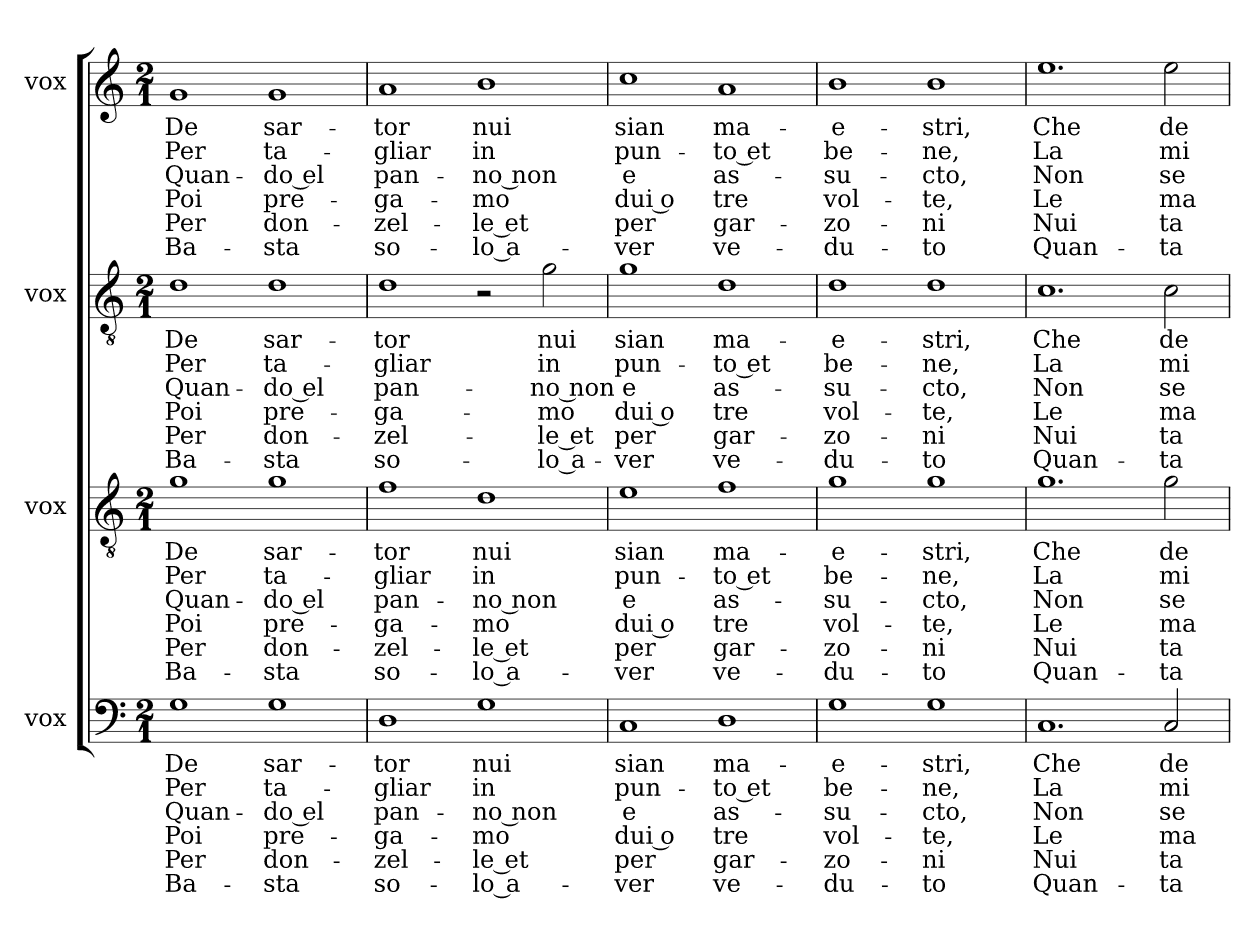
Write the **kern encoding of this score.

**kern	**text	**text	**text	**text	**text	**text	**kern	**text	**text	**text	**text	**text	**text	**kern	**text	**text	**text	**text	**text	**text	**kern	**text	**text	**text	**text	**text	**text
*part4	*part4	*part4	*part4	*part4	*part4	*part4	*part3	*part3	*part3	*part3	*part3	*part3	*part3	*part2	*part2	*part2	*part2	*part2	*part2	*part2	*part1	*part1	*part1	*part1	*part1	*part1	*part1
*staff4	*staff4	*staff4	*staff4	*staff4	*staff4	*staff4	*staff3	*staff3	*staff3	*staff3	*staff3	*staff3	*staff3	*staff2	*staff2	*staff2	*staff2	*staff2	*staff2	*staff2	*staff1	*staff1	*staff1	*staff1	*staff1	*staff1	*staff1
*I"vox	*	*	*	*	*	*	*I"vox	*	*	*	*	*	*	*I"vox	*	*	*	*	*	*	*I"vox	*	*	*	*	*	*
*clefF4	*	*	*	*	*	*	*clefGv2	*	*	*	*	*	*	*clefGv2	*	*	*	*	*	*	*clefG2	*	*	*	*	*	*
*k[]	*	*	*	*	*	*	*k[]	*	*	*	*	*	*	*k[]	*	*	*	*	*	*	*k[]	*	*	*	*	*	*
*M2/1	*	*	*	*	*	*	*M2/1	*	*	*	*	*	*	*M2/1	*	*	*	*	*	*	*M2/1	*	*	*	*	*	*
=1	=1	=1	=1	=1	=1	=1	=1	=1	=1	=1	=1	=1	=1	=1	=1	=1	=1	=1	=1	=1	=1	=1	=1	=1	=1	=1	=1
1G	De	Per	Quan-	Poi	Per	Ba-	1g	De	Per	Quan-	Poi	Per	Ba-	1d	De	Per	Quan-	Poi	Per	Ba-	1g	De	Per	Quan-	Poi	Per	Ba-
1G	sar-	ta-	-do el	pre-	don-	-sta	1g	sar-	ta-	-do el	pre-	don-	-sta	1d	sar-	ta-	-do el	pre-	don-	-sta	1g	sar-	ta-	-do el	pre-	don-	-sta
=2	=2	=2	=2	=2	=2	=2	=2	=2	=2	=2	=2	=2	=2	=2	=2	=2	=2	=2	=2	=2	=2	=2	=2	=2	=2	=2	=2
1D	-tor	-gliar	pan-	-ga-	-zel-	so-	1f	-tor	-gliar	pan-	-ga-	-zel-	so-	1d	-tor	-gliar	pan-	-ga-	-zel-	so-	1a	-tor	-gliar	pan-	-ga-	-zel-	so-
1G	nui	in	-no non	-mo	-le et	-lo a-	1d	nui	in	-no non	-mo	-le et	-lo a-	2r	.	.	.	.	.	.	1b	nui	in	-no non	-mo	-le et	-lo a-
.	.	.	.	.	.	.	.	.	.	.	.	.	.	2g	nui	in	-no non	-mo	-le et	-lo a-	.	.	.	.	.	.	.
=3	=3	=3	=3	=3	=3	=3	=3	=3	=3	=3	=3	=3	=3	=3	=3	=3	=3	=3	=3	=3	=3	=3	=3	=3	=3	=3	=3
1C	sian	pun-	e	dui o	per	-ver	1e	sian	pun-	e	dui o	per	-ver	1g	sian	pun-	e	dui o	per	-ver	1cc	sian	pun-	e	dui o	per	-ver
1D	ma-	-to et	as-	tre	gar-	ve-	1f	ma-	-to et	as-	tre	gar-	ve-	1d	ma-	-to et	as-	tre	gar-	ve-	1a	ma-	-to et	as-	tre	gar-	ve-
=4	=4	=4	=4	=4	=4	=4	=4	=4	=4	=4	=4	=4	=4	=4	=4	=4	=4	=4	=4	=4	=4	=4	=4	=4	=4	=4	=4
1G	-e-	be-	-su-	vol-	-zo-	-du-	1g	-e-	be-	-su-	vol-	-zo-	-du-	1d	-e-	be-	-su-	vol-	-zo-	-du-	1b	-e-	be-	-su-	vol-	-zo-	-du-
1G	-stri,	-ne,	-cto,	-te,	-ni	-to	1g	-stri,	-ne,	-cto,	-te,	-ni	-to	1d	-stri,	-ne,	-cto,	-te,	-ni	-to	1b	-stri,	-ne,	-cto,	-te,	-ni	-to
=5	=5	=5	=5	=5	=5	=5	=5	=5	=5	=5	=5	=5	=5	=5	=5	=5	=5	=5	=5	=5	=5	=5	=5	=5	=5	=5	=5
1.C	Che	La	Non	Le	Nui	Quan-	1.g	Che	La	Non	Le	Nui	Quan-	1.c	Che	La	Non	Le	Nui	Quan-	1.ee	Che	La	Non	Le	Nui	Quan-
2C	de	mi-	se	ma-	ta-	-ta	2g	de	mi-	se	ma-	ta-	-ta	2c	de	mi-	se	ma-	ta-	-ta	2ee	de	mi-	se	ma-	ta-	-ta
=	=	=	=	=	=	=	=	=	=	=	=	=	=	=	=	=	=	=	=	=	=	=	=	=	=	=	=
*-	*-	*-	*-	*-	*-	*-	*-	*-	*-	*-	*-	*-	*-	*-	*-	*-	*-	*-	*-	*-	*-	*-	*-	*-	*-	*-	*-
